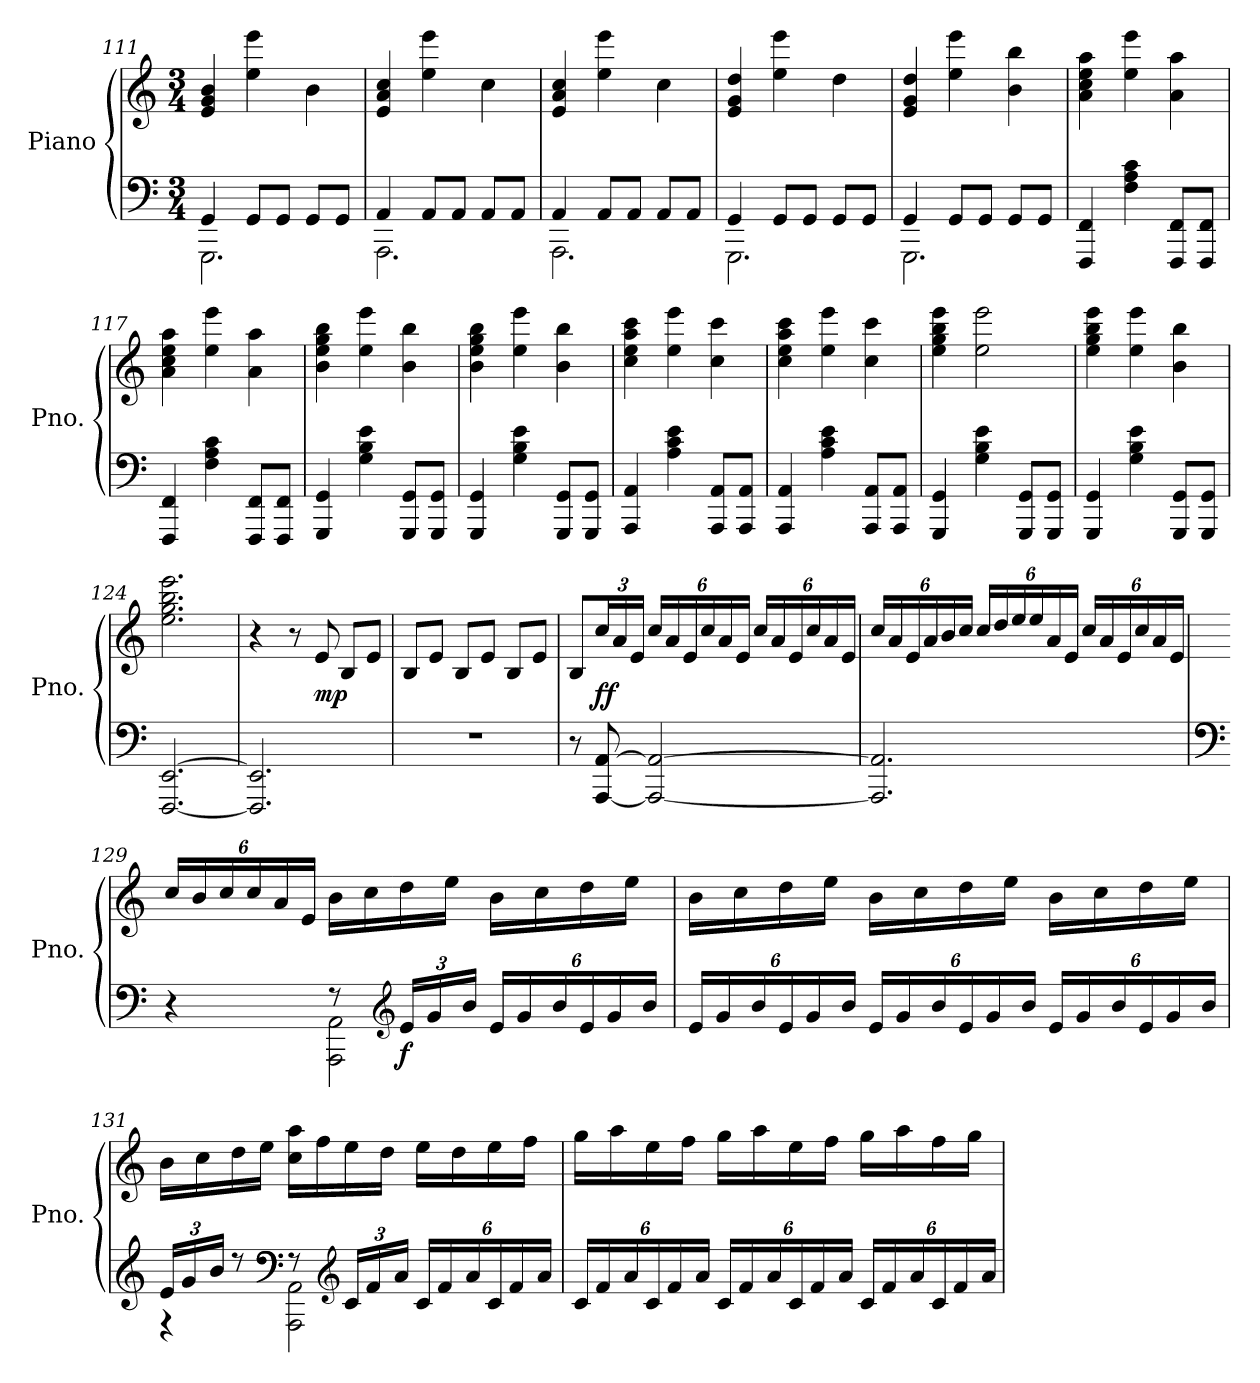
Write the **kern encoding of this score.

**kern	**dynam	**kern	**dynam
*part2	*part2	*part1	*part1
*staff2	*staff2	*staff1	*staff1
*I"Piano	*	*I"Piano	*
*I'Pno.	*	*I'Pno.	*
*clefF4	*	*clefG2	*
*k[]	*	*k[]	*
*M3/4	*	*M3/4	*
=111	=111	=111	=111
*^	*	*	*
4GG/	2.GGG\	.	4e/ 4g/ 4b/	.
8GG/L	.	.	4ee\ 4eee\	.
8GG/J	.	.	.	.
8GG/L	.	.	4b\	.
8GG/J	.	.	.	.
=112	=112	=112	=112	=112
4AA/	2.AAA\	.	4e/ 4a/ 4cc/	.
8AA/L	.	.	4ee\ 4eee\	.
8AA/J	.	.	.	.
8AA/L	.	.	4cc\	.
8AA/J	.	.	.	.
=113	=113	=113	=113	=113
4AA/	2.AAA\	.	4e/ 4a/ 4cc/	.
8AA/L	.	.	4ee\ 4eee\	.
8AA/J	.	.	.	.
8AA/L	.	.	4cc\	.
8AA/J	.	.	.	.
!!LO:LB:g=z
=114	=114	=114	=114	=114
4GG/	2.GGG\	.	4e/ 4g/ 4dd/	.
8GG/L	.	.	4ee\ 4eee\	.
8GG/J	.	.	.	.
8GG/L	.	.	4dd\	.
8GG/J	.	.	.	.
=115	=115	=115	=115	=115
4GG/	2.GGG\	.	4e/ 4g/ 4dd/	.
8GG/L	.	.	4ee\ 4eee\	.
8GG/J	.	.	.	.
8GG/L	.	.	4b\ 4bb\	.
8GG/J	.	.	.	.
*v	*v	*	*	*
=116	=116	=116	=116
4FFF/ 4FF/	.	4a\ 4cc\ 4ee\ 4aa\	.
4F\ 4A\ 4c\	.	4ee\ 4eee\	.
8FFF/ 8FF/L	.	4a\ 4aa\	.
8FFF/ 8FF/J	.	.	.
=117	=117	=117	=117
4FFF/ 4FF/	.	4a\ 4cc\ 4ee\ 4aa\	.
4F\ 4A\ 4c\	.	4ee\ 4eee\	.
8FFF/ 8FF/L	.	4a\ 4aa\	.
8FFF/ 8FF/J	.	.	.
=118	=118	=118	=118
4GGG/ 4GG/	.	4b\ 4ee\ 4gg\ 4bb\	.
4G\ 4B\ 4e\	.	4ee\ 4eee\	.
8GGG/ 8GG/L	.	4b\ 4bb\	.
8GGG/ 8GG/J	.	.	.
=119	=119	=119	=119
4GGG/ 4GG/	.	4b\ 4ee\ 4gg\ 4bb\	.
4G\ 4B\ 4e\	.	4ee\ 4eee\	.
8GGG/ 8GG/L	.	4b\ 4bb\	.
8GGG/ 8GG/J	.	.	.
=120	=120	=120	=120
4AAA/ 4AA/	.	4cc\ 4ee\ 4aa\ 4ccc\	.
4A\ 4c\ 4e\	.	4ee\ 4eee\	.
8AAA/ 8AA/L	.	4cc\ 4ccc\	.
8AAA/ 8AA/J	.	.	.
!!LO:LB:g=z
=121	=121	=121	=121
4AAA/ 4AA/	.	4cc\ 4ee\ 4aa\ 4ccc\	.
4A\ 4c\ 4e\	.	4ee\ 4eee\	.
8AAA/ 8AA/L	.	4cc\ 4ccc\	.
8AAA/ 8AA/J	.	.	.
=122	=122	=122	=122
4GGG/ 4GG/	.	4ee\ 4gg\ 4bb\ 4eee\	.
4G\ 4B\ 4e\	.	2ee\ 2eee\	.
8GGG/ 8GG/L	.	.	.
8GGG/ 8GG/J	.	.	.
=123	=123	=123	=123
4GGG/ 4GG/	.	4ee\ 4gg\ 4bb\ 4eee\	.
4G\ 4B\ 4e\	.	4ee\ 4eee\	.
8GGG/ 8GG/L	.	4b\ 4bb\	.
8GGG/ 8GG/J	.	.	.
=124	=124	=124	=124
[2.FFF/ [2.EE/	.	2.ee\ 2.gg\ 2.bb\ 2.eee\	.
=125	=125	=125	=125
2.FFF/] 2.EE/]	.	4r	.
.	.	8r	.
!	!	!	!LO:DY:b
.	.	8e/	mp
.	.	8B/L	.
.	.	8e/J	.
=126	=126	=126	=126
2.r	.	8B/L	.
.	.	8e/J	.
.	.	8B/L	.
.	.	8e/J	.
.	.	8B/L	.
.	.	8e/J	.
!!LO:PB:g=z
=127	=127	=127	=127
8r	.	8B/L	.
*	*	*Xbrackettup	*
!	!	!	!LO:DY:b
[8AAA/ [8AA/	.	24cc/L	ff
.	.	24a/	.
.	.	24e/JJ	.
2AAA/_ 2AA/_	.	24cc/LL	.
.	.	24a/	.
.	.	24e/	.
.	.	24cc/	.
.	.	24a/	.
.	.	24e/JJ	.
.	.	24cc/LL	.
.	.	24a/	.
.	.	24e/	.
.	.	24cc/	.
.	.	24a/	.
.	.	24e/JJ	.
=128	=128	=128	=128
2.AAA/] 2.AA/]	.	24cc/LL	.
.	.	24a/	.
.	.	24e/	.
.	.	24a/	.
.	.	24b/	.
.	.	24cc/JJ	.
.	.	24cc/LL	.
.	.	24dd/	.
.	.	24ee/	.
.	.	24ee/	.
.	.	24a/	.
.	.	24e/JJ	.
.	.	24cc/LL	.
.	.	24a/	.
.	.	24e/	.
.	.	24cc/	.
.	.	24a/	.
.	.	24e/JJ	.
!!LO:LB:g=z
=129	=129	=129	=129
*clefF4	*	*	*
*^	*	*	*
4r	4ryy	.	24cc/LL	.
.	.	.	24b/	.
.	.	.	24cc/	.
.	.	.	24cc/	.
.	.	.	24a/	.
.	.	.	24e/JJ	.
8r	2AAA\ 2AA\	.	16b\LL	.
.	.	.	16cc\	.
*clefG2	*	*	*	*
*Xbrackettup	*	*	*	*
!	!	!LO:DY:b	!	!
24e/LL	.	f	16dd\	.
24g/	.	.	.	.
.	.	.	16ee\JJ	.
24b/JJ	.	.	.	.
24e/LL	.	.	16b\LL	.
24g/	.	.	.	.
.	.	.	16cc\	.
24b/	.	.	.	.
24e/	.	.	16dd\	.
24g/	.	.	.	.
.	.	.	16ee\JJ	.
24b/JJ	.	.	.	.
*v	*v	*	*	*
=130	=130	=130	=130
24e/LL	.	16b\LL	.
24g/	.	.	.
.	.	16cc\	.
24b/	.	.	.
24e/	.	16dd\	.
24g/	.	.	.
.	.	16ee\JJ	.
24b/JJ	.	.	.
24e/LL	.	16b\LL	.
24g/	.	.	.
.	.	16cc\	.
24b/	.	.	.
24e/	.	16dd\	.
24g/	.	.	.
.	.	16ee\JJ	.
24b/JJ	.	.	.
24e/LL	.	16b\LL	.
24g/	.	.	.
.	.	16cc\	.
24b/	.	.	.
24e/	.	16dd\	.
24g/	.	.	.
.	.	16ee\JJ	.
24b/JJ	.	.	.
!!LO:LB:g=z
=131	=131	=131	=131
*^	*	*	*
24e/LL	4r	.	16b\LL	.
24g/	.	.	.	.
.	.	.	16cc\	.
24b/JJ	.	.	.	.
8r	.	.	16dd\	.
.	.	.	16ee\JJ	.
*clefF4	*	*	*	*
8r	2AAA\ 2AA\	.	16cc\ 16aa\LL	.
.	.	.	16ff\	.
*clefG2	*	*	*	*
24c/LL	.	.	16ee\	.
24f/	.	.	.	.
.	.	.	16dd\JJ	.
24a/JJ	.	.	.	.
24c/LL	.	.	16ee\LL	.
24f/	.	.	.	.
.	.	.	16dd\	.
24a/	.	.	.	.
24c/	.	.	16ee\	.
24f/	.	.	.	.
.	.	.	16ff\JJ	.
24a/JJ	.	.	.	.
*v	*v	*	*	*
=132	=132	=132	=132
24c/LL	.	16gg\LL	.
24f/	.	.	.
.	.	16aa\	.
24a/	.	.	.
24c/	.	16ee\	.
24f/	.	.	.
.	.	16ff\JJ	.
24a/JJ	.	.	.
24c/LL	.	16gg\LL	.
24f/	.	.	.
.	.	16aa\	.
24a/	.	.	.
24c/	.	16ee\	.
24f/	.	.	.
.	.	16ff\JJ	.
24a/JJ	.	.	.
24c/LL	.	16gg\LL	.
24f/	.	.	.
.	.	16aa\	.
24a/	.	.	.
24c/	.	16ff\	.
24f/	.	.	.
.	.	16gg\JJ	.
24a/JJ	.	.	.
=	=	=	=
*-	*-	*-	*-
